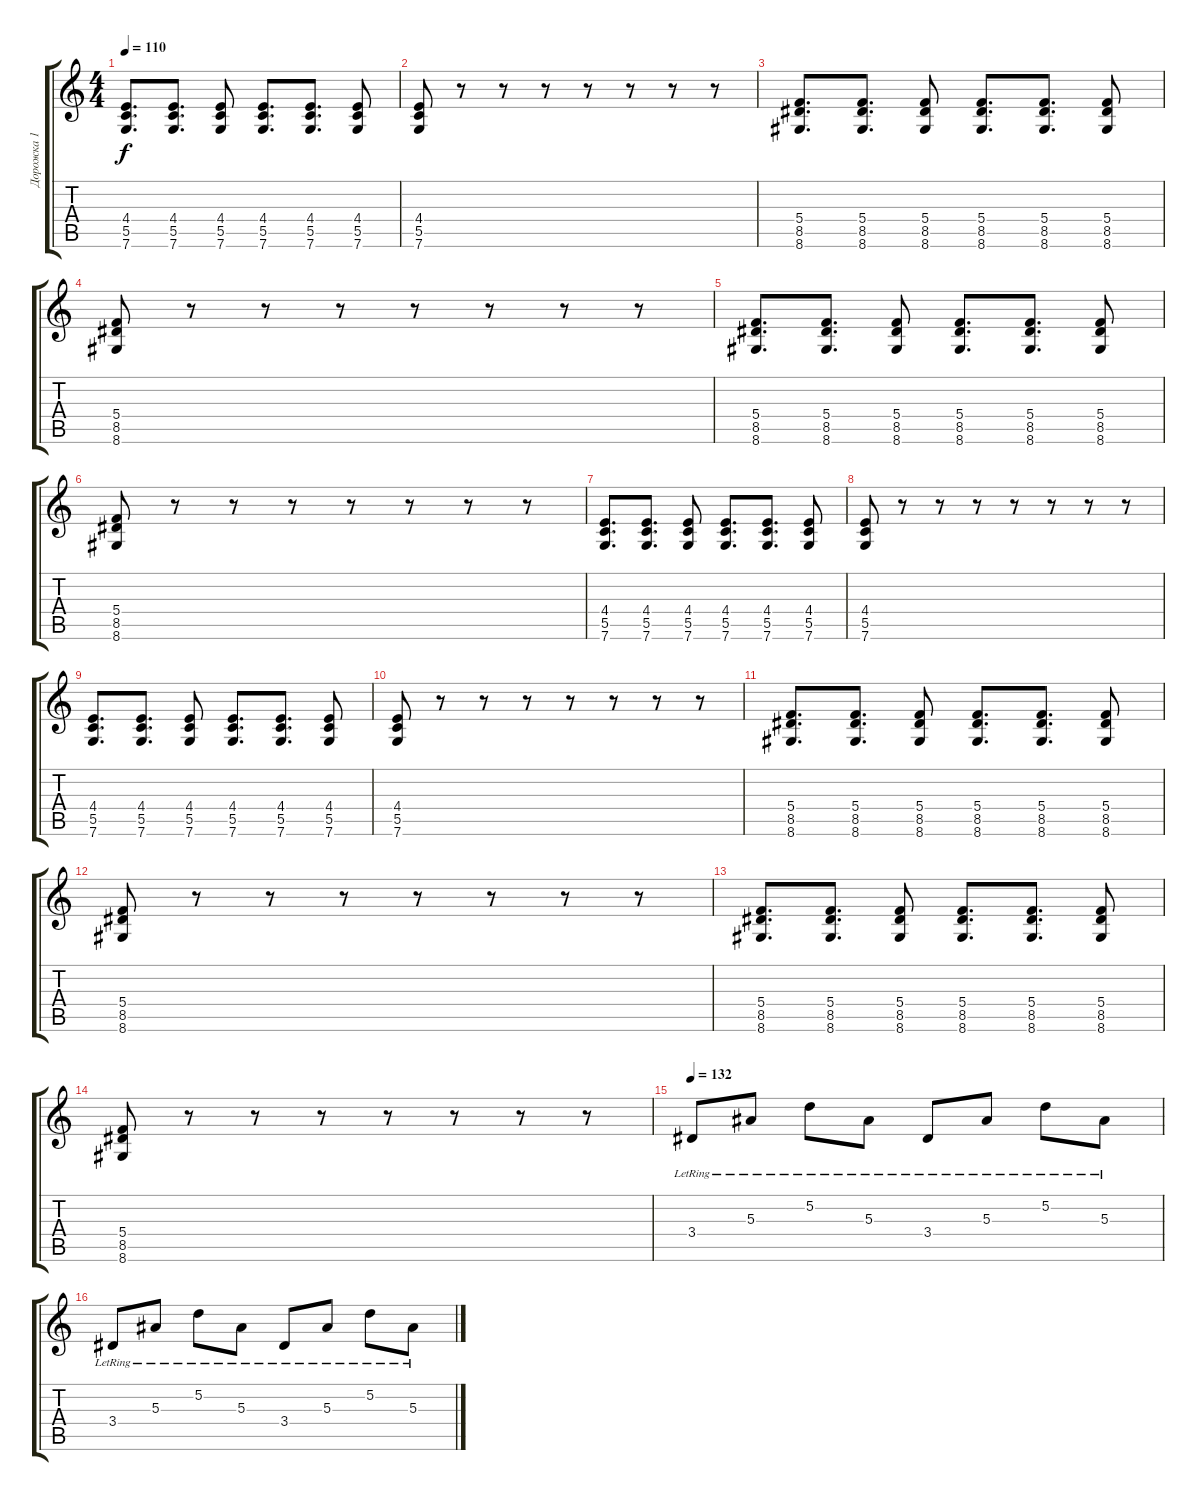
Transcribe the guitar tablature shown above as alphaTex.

\track ("Дорожка 1" "Дорожка 1") {instrument distortionguitar}
\staff {score tabs}
\tuning (D4 A3 F3 C3 G2 C2) {hide}
\ts (4 4)
\tempo 110
\clef g2
\ks c
(4.4 5.5 7.6).8{d dy f} (4.4 5.5 7.6).8{d} (4.4 5.5 7.6).8 (4.4 5.5 7.6).8{d} (4.4 5.5 7.6).8{d} (4.4 5.5 7.6).8 |
(4.4 5.5 7.6).8 r.8 r.8 r.8 r.8 r.8 r.8 r.8 |
(5.4 8.5 8.6).8{d} (5.4 8.5 8.6).8{d} (5.4 8.5 8.6).8 (5.4 8.5 8.6).8{d} (5.4 8.5 8.6).8{d} (5.4 8.5 8.6).8 |
(5.4 8.5 8.6).8 r.8 r.8 r.8 r.8 r.8 r.8 r.8 |
(5.4 8.5 8.6).8{d} (5.4 8.5 8.6).8{d} (5.4 8.5 8.6).8 (5.4 8.5 8.6).8{d} (5.4 8.5 8.6).8{d} (5.4 8.5 8.6).8 |
(5.4 8.5 8.6).8 r.8 r.8 r.8 r.8 r.8 r.8 r.8 |
(4.4 5.5 7.6).8{d} (4.4 5.5 7.6).8{d} (4.4 5.5 7.6).8 (4.4 5.5 7.6).8{d} (4.4 5.5 7.6).8{d} (4.4 5.5 7.6).8 |
(4.4 5.5 7.6).8 r.8 r.8 r.8 r.8 r.8 r.8 r.8 |
(4.4 5.5 7.6).8{d} (4.4 5.5 7.6).8{d} (4.4 5.5 7.6).8 (4.4 5.5 7.6).8{d} (4.4 5.5 7.6).8{d} (4.4 5.5 7.6).8 |
(4.4 5.5 7.6).8 r.8 r.8 r.8 r.8 r.8 r.8 r.8 |
(5.4 8.5 8.6).8{d} (5.4 8.5 8.6).8{d} (5.4 8.5 8.6).8 (5.4 8.5 8.6).8{d} (5.4 8.5 8.6).8{d} (5.4 8.5 8.6).8 |
(5.4 8.5 8.6).8 r.8 r.8 r.8 r.8 r.8 r.8 r.8 |
(5.4 8.5 8.6).8{d} (5.4 8.5 8.6).8{d} (5.4 8.5 8.6).8 (5.4 8.5 8.6).8{d} (5.4 8.5 8.6).8{d} (5.4 8.5 8.6).8 |
(5.4 8.5 8.6).8 r.8 r.8 r.8 r.8 r.8 r.8 r.8 |
\tempo 132
3.4{lr}.8{volume 10 instrument acousticguitarsteel} 5.3{lr}.8 5.2{lr}.8 5.3{lr}.8 3.4{lr}.8 5.3{lr}.8 5.2{lr}.8 5.3{lr}.8 |
3.4{lr}.8{volume 12} 5.3{lr}.8 5.2{lr}.8 5.3{lr}.8 3.4{lr}.8 5.3{lr}.8 5.2{lr}.8 5.3{lr}.8
